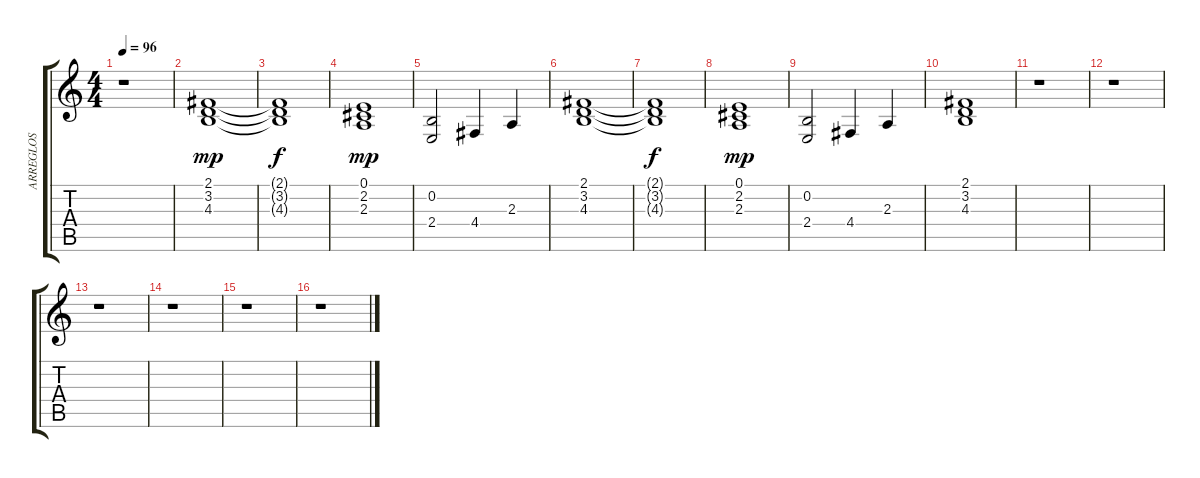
\track ("ARREGLOS" "ARREGLOS") {instrument pad7halo}
\staff {score tabs}
\tuning (E4 B3 G3 D3 A2 E2) {hide}
\ts (4 4)
\tempo 96
\clef g2
\ks c
r.1{dy mp} |
(2.1 3.2 4.3).1 |
(2.1{t} 3.2{t} 4.3{t}).1{dy f} |
(0.1 2.2 2.3).1{dy mp} |
(0.2 2.4).2 4.4.4 2.3.4 |
(2.1 3.2 4.3).1 |
(2.1{t} 3.2{t} 4.3{t}).1{dy f} |
(0.1 2.2 2.3).1{dy mp} |
(0.2 2.4).2 4.4.4 2.3.4 |
(2.1 3.2 4.3).1 |
r.1 |
r.1 |
r.1 |
r.1 |
r.1 |
r.1
